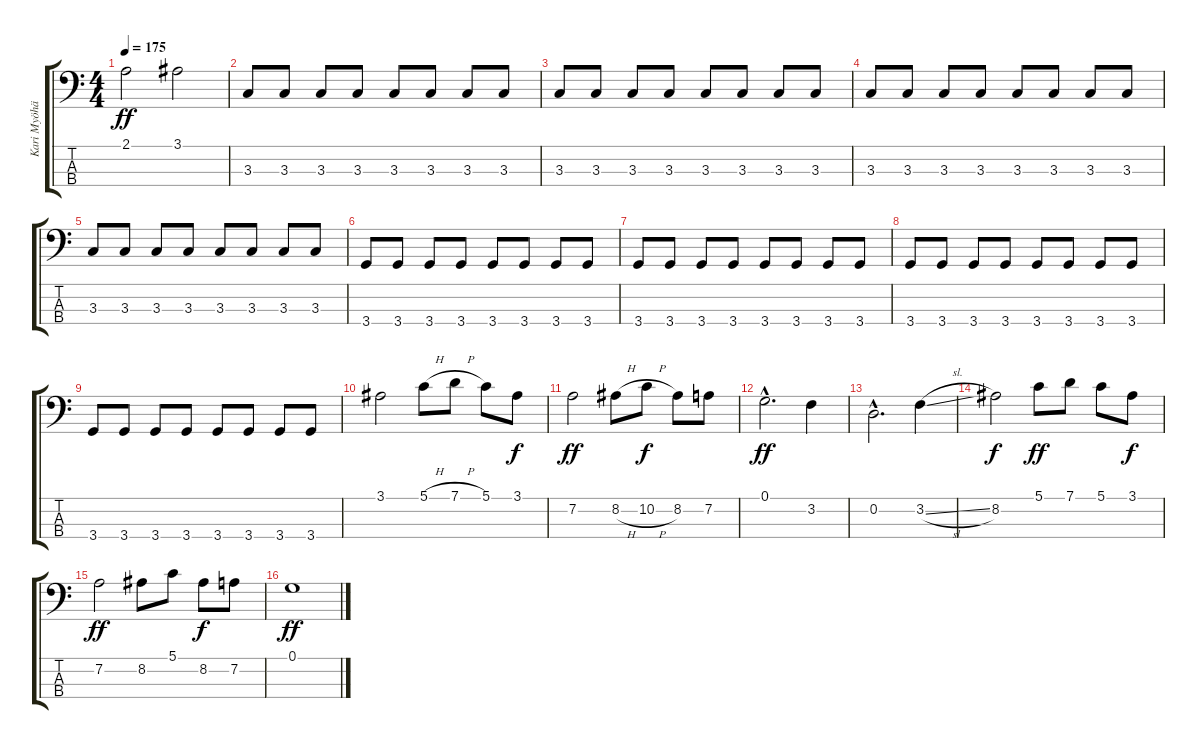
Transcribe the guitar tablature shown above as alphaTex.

\track ("Kari Myöhänen-Bass" "Kari Myöhä") {instrument electricbassfinger}
\staff {score tabs}
\tuning (G2 D2 A1 E1) {hide}
\ts (4 4)
\tempo 175
\clef f4
\ks c
2.1.2{dy ff} 3.1.2 |
3.3.8 3.3.8 3.3.8 3.3.8 3.3.8 3.3.8 3.3.8 3.3.8 |
3.3.8 3.3.8 3.3.8 3.3.8 3.3.8 3.3.8 3.3.8 3.3.8 |
3.3.8 3.3.8 3.3.8 3.3.8 3.3.8 3.3.8 3.3.8 3.3.8 |
3.3.8 3.3.8 3.3.8 3.3.8 3.3.8 3.3.8 3.3.8 3.3.8 |
3.4.8 3.4.8 3.4.8 3.4.8 3.4.8 3.4.8 3.4.8 3.4.8 |
3.4.8 3.4.8 3.4.8 3.4.8 3.4.8 3.4.8 3.4.8 3.4.8 |
3.4.8 3.4.8 3.4.8 3.4.8 3.4.8 3.4.8 3.4.8 3.4.8 |
3.4.8 3.4.8 3.4.8 3.4.8 3.4.8 3.4.8 3.4.8 3.4.8 |
3.1.2 5.1{h}.8 7.1{h}.8 5.1.8 3.1.8{dy f} |
7.2.2{dy ff} 8.2{h}.8 10.2{h}.8{dy f} 8.2.8 7.2.8 |
0.1{hac}.2{d dy ff} 3.2.4 |
0.2{hac}.2{d} 3.2{sl}.4 |
8.2.2{dy f} 5.1.8{dy ff} 7.1.8 5.1.8 3.1.8{dy f} |
7.2.2{dy ff} 8.2.8 5.1.8 8.2.8{dy f} 7.2.8 |
0.1.1{dy ff}
